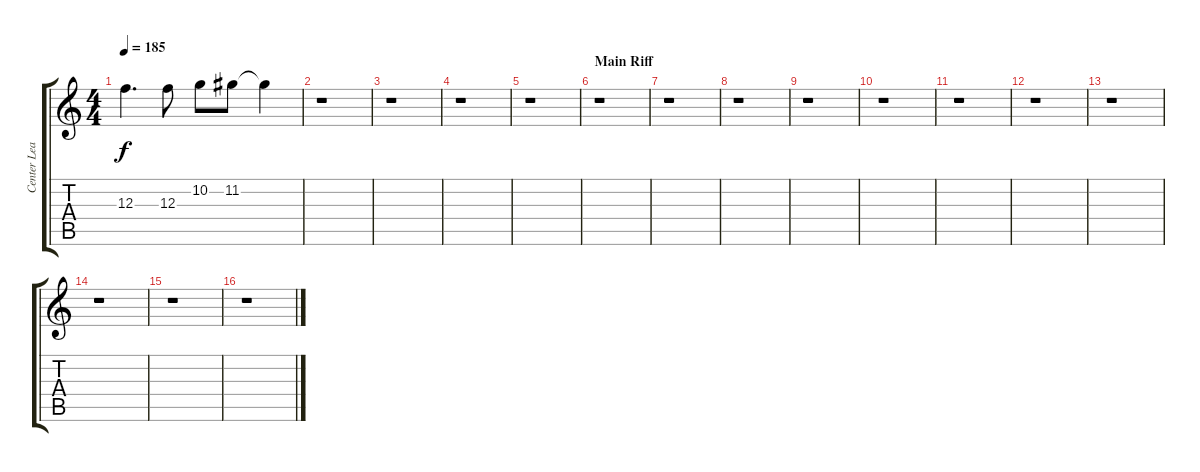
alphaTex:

\track ("Center Lead 2" "Center Lea") {instrument overdrivenguitar}
\staff {score tabs}
\tuning (D4 A3 F3 C3 G2 C2) {hide}
\ts (4 4)
\tempo 185
\clef g2
\ks aminor
12.3{t}.4{d dy f} 12.3.8 10.2.8 11.2.8 11.2{t}.4 |
r.1 |
r.1 |
r.1 |
r.1 |
\section ("" "Main Riff")
r.1 |
r.1 |
r.1 |
r.1 |
r.1 |
r.1 |
r.1 |
r.1 |
r.1 |
r.1 |
r.1
